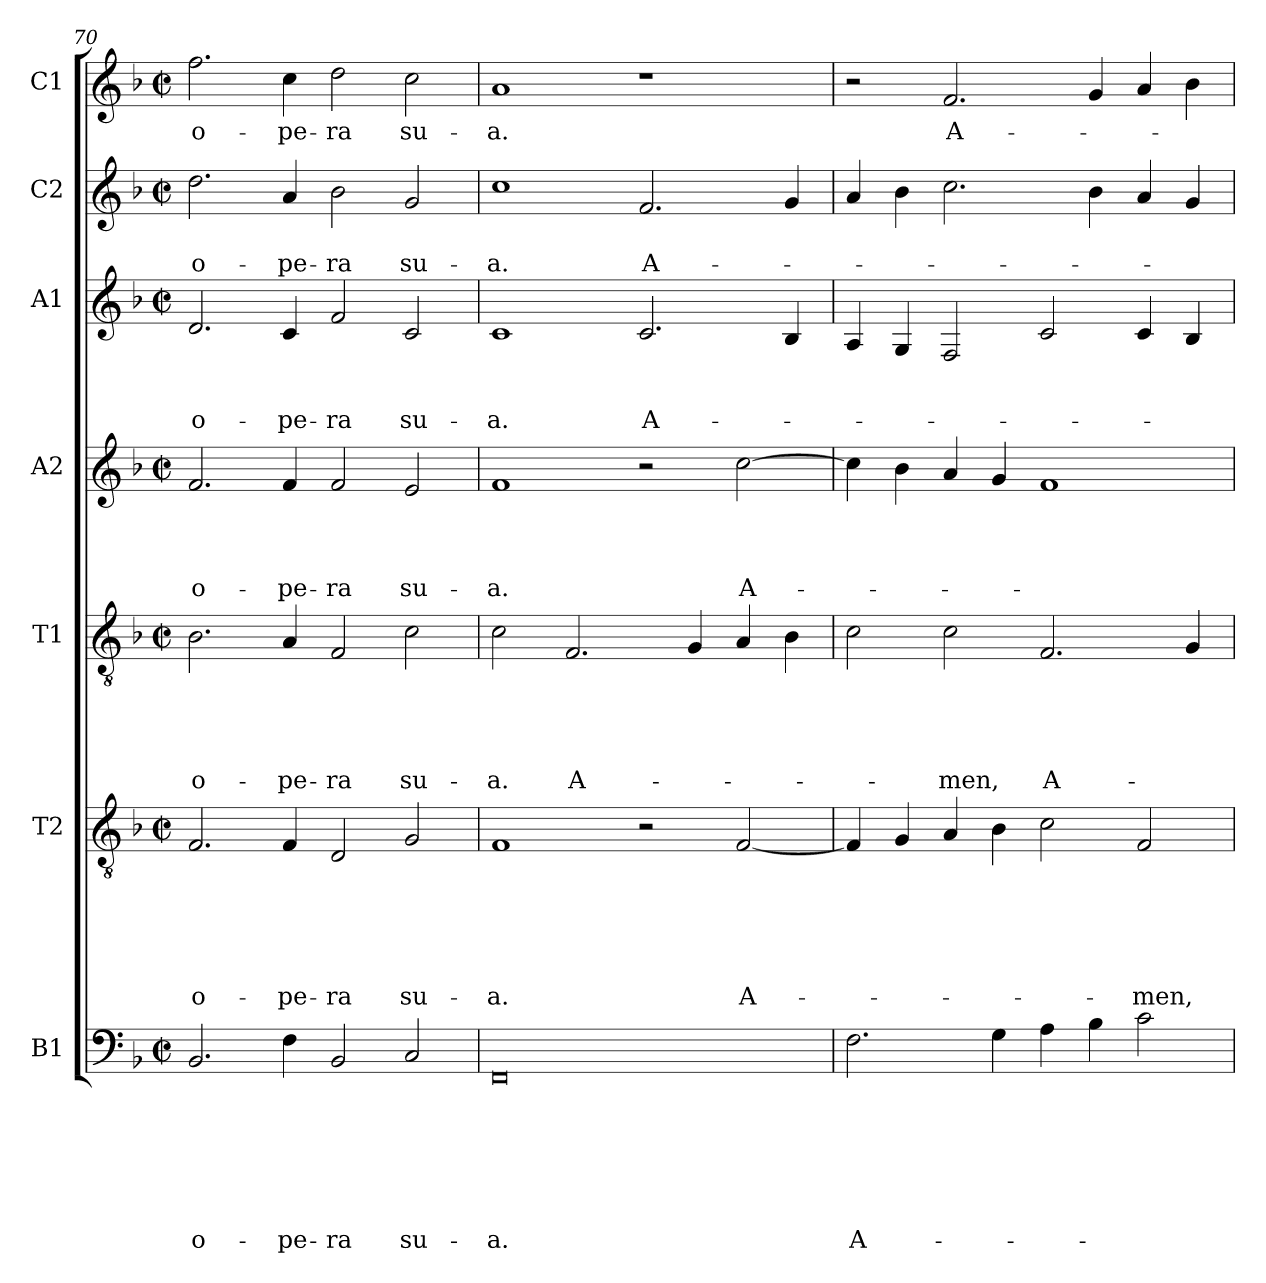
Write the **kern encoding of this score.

**kern	**text	**text	**text	**text	**text	**text	**text	**kern	**text	**text	**text	**text	**text	**text	**kern	**text	**text	**text	**text	**text	**kern	**text	**text	**text	**text	**kern	**text	**text	**text	**kern	**text	**text	**kern	**text
*part7	*part7	*part7	*part7	*part7	*part7	*part7	*part7	*part6	*part6	*part6	*part6	*part6	*part6	*part6	*part5	*part5	*part5	*part5	*part5	*part5	*part4	*part4	*part4	*part4	*part4	*part3	*part3	*part3	*part3	*part2	*part2	*part2	*part1	*part1
*staff7	*staff7	*staff7	*staff7	*staff7	*staff7	*staff7	*staff7	*staff6	*staff6	*staff6	*staff6	*staff6	*staff6	*staff6	*staff5	*staff5	*staff5	*staff5	*staff5	*staff5	*staff4	*staff4	*staff4	*staff4	*staff4	*staff3	*staff3	*staff3	*staff3	*staff2	*staff2	*staff2	*staff1	*staff1
*I"B1	*	*	*	*	*	*	*	*I"T2	*	*	*	*	*	*	*I"T1	*	*	*	*	*	*I"A2	*	*	*	*	*I"A1	*	*	*	*I"C2	*	*	*I"C1	*
*clefF4	*	*	*	*	*	*	*	*clefGv2	*	*	*	*	*	*	*clefGv2	*	*	*	*	*	*clefG2	*	*	*	*	*clefG2	*	*	*	*clefG2	*	*	*clefG2	*
*k[b-]	*	*	*	*	*	*	*	*k[b-]	*	*	*	*	*	*	*k[b-]	*	*	*	*	*	*k[b-]	*	*	*	*	*k[b-]	*	*	*	*k[b-]	*	*	*k[b-]	*
*F:	*	*	*	*	*	*	*	*F:	*	*	*	*	*	*	*F:	*	*	*	*	*	*F:	*	*	*	*	*F:	*	*	*	*F:	*	*	*F:	*
*M2/2	*	*	*	*	*	*	*	*M2/2	*	*	*	*	*	*	*M2/2	*	*	*	*	*	*M2/2	*	*	*	*	*M2/2	*	*	*	*M2/2	*	*	*M2/2	*
*met(c|)	*	*	*	*	*	*	*	*met(c|)	*	*	*	*	*	*	*met(c|)	*	*	*	*	*	*met(c|)	*	*	*	*	*met(c|)	*	*	*	*met(c|)	*	*	*met(c|)	*
=70	=70	=70	=70	=70	=70	=70	=70	=70	=70	=70	=70	=70	=70	=70	=70	=70	=70	=70	=70	=70	=70	=70	=70	=70	=70	=70	=70	=70	=70	=70	=70	=70	=70	=70
!	!	!	!	!	!	!	!LO:LY:b	!	!	!	!	!	!	!LO:LY:b	!	!	!	!	!	!LO:LY:b	!	!	!	!	!LO:LY:b	!	!	!	!LO:LY:b	!	!	!LO:LY:b	!	!LO:LY:b
2.BB-/	.	.	.	.	.	.	o-	2.F/	.	.	.	.	.	o-	2.B-\	.	.	.	.	o-	2.f/	.	.	.	o-	2.d/	.	.	o-	2.dd\	.	o-	2.ff\	o-
!	!	!	!	!	!	!	!LO:LY:b	!	!	!	!	!	!	!LO:LY:b	!	!	!	!	!	!LO:LY:b	!	!	!	!	!LO:LY:b	!	!	!	!LO:LY:b	!	!	!LO:LY:b	!	!LO:LY:b
4F\	.	.	.	.	.	.	-pe-	4F/	.	.	.	.	.	-pe-	4A/	.	.	.	.	-pe-	4f/	.	.	.	-pe-	4c/	.	.	-pe-	4a/	.	-pe-	4cc\	-pe-
!	!	!	!	!	!	!	!LO:LY:b	!	!	!	!	!	!	!LO:LY:b	!	!	!	!	!	!LO:LY:b	!	!	!	!	!LO:LY:b	!	!	!	!LO:LY:b	!	!	!LO:LY:b	!	!LO:LY:b
2BB-/	.	.	.	.	.	.	-ra	2D/	.	.	.	.	.	-ra	2F/	.	.	.	.	-ra	2f/	.	.	.	-ra	2f/	.	.	-ra	2b-\	.	-ra	2dd\	-ra
!	!	!	!	!	!	!	!LO:LY:b	!	!	!	!	!	!	!LO:LY:b	!	!	!	!	!	!LO:LY:b	!	!	!	!	!LO:LY:b	!	!	!	!LO:LY:b	!	!	!LO:LY:b	!	!LO:LY:b
2C/	.	.	.	.	.	.	su-	2G/	.	.	.	.	.	su-	2c\	.	.	.	.	su-	2e/	.	.	.	su-	2c/	.	.	su-	2g/	.	su-	2cc\	su-
=71	=71	=71	=71	=71	=71	=71	=71	=71	=71	=71	=71	=71	=71	=71	=71	=71	=71	=71	=71	=71	=71	=71	=71	=71	=71	=71	=71	=71	=71	=71	=71	=71	=71	=71
!	!	!	!	!	!	!	!LO:LY:b	!	!	!	!	!	!	!LO:LY:b	!	!	!	!	!	!LO:LY:b	!	!	!	!	!LO:LY:b	!	!	!	!LO:LY:b	!	!	!LO:LY:b	!	!LO:LY:b
0FF	.	.	.	.	.	.	-a.	1F	.	.	.	.	.	-a.	2c\	.	.	.	.	-a.	1f	.	.	.	-a.	1c	.	.	-a.	1cc	.	-a.	1a	-a.
!	!	!	!	!	!	!	!	!	!	!	!	!	!	!	!	!	!	!	!	!LO:LY:b	!	!	!	!	!	!	!	!	!	!	!	!	!	!
.	.	.	.	.	.	.	.	.	.	.	.	.	.	.	2.F/	.	.	.	.	A-	.	.	.	.	.	.	.	.	.	.	.	.	.	.
!	!	!	!	!	!	!	!	!	!	!	!	!	!	!	!	!	!	!	!	!	!	!	!	!	!	!	!	!	!LO:LY:b	!	!	!LO:LY:b	!	!
.	.	.	.	.	.	.	.	2r	.	.	.	.	.	.	.	.	.	.	.	.	2r	.	.	.	.	2.c/	.	.	A-	2.f/	.	A-	1r	.
.	.	.	.	.	.	.	.	.	.	.	.	.	.	.	4G/	.	.	.	.	.	.	.	.	.	.	.	.	.	.	.	.	.	.	.
!	!	!	!	!	!	!	!	!	!	!	!	!	!	!LO:LY:b	!	!	!	!	!	!	!	!	!	!	!LO:LY:b	!	!	!	!	!	!	!	!	!
.	.	.	.	.	.	.	.	[2F/	.	.	.	.	.	A-	4A/	.	.	.	.	.	[2cc\	.	.	.	A-	.	.	.	.	.	.	.	.	.
.	.	.	.	.	.	.	.	.	.	.	.	.	.	.	4B-\	.	.	.	.	.	.	.	.	.	.	4B-/	.	.	.	4g/	.	.	.	.
=72	=72	=72	=72	=72	=72	=72	=72	=72	=72	=72	=72	=72	=72	=72	=72	=72	=72	=72	=72	=72	=72	=72	=72	=72	=72	=72	=72	=72	=72	=72	=72	=72	=72	=72
!	!	!	!	!	!	!	!LO:LY:b	!	!	!	!	!	!	!	!	!	!	!	!	!	!	!	!	!	!	!	!	!	!	!	!	!	!	!
2.F\	.	.	.	.	.	.	A-	4F/]	.	.	.	.	.	.	2c\	.	.	.	.	.	4cc\]	.	.	.	.	4A/	.	.	.	4a/	.	.	2r	.
.	.	.	.	.	.	.	.	4G/	.	.	.	.	.	.	.	.	.	.	.	.	4b-\	.	.	.	.	4G/	.	.	.	4b-\	.	.	.	.
!	!	!	!	!	!	!	!	!	!	!	!	!	!	!	!	!	!	!	!	!LO:LY:b	!	!	!	!	!	!	!	!	!	!	!	!	!	!LO:LY:b
.	.	.	.	.	.	.	.	4A/	.	.	.	.	.	.	2c\	.	.	.	.	-men,	4a/	.	.	.	.	2F/	.	.	.	2.cc\	.	.	2.f/	A-
4G\	.	.	.	.	.	.	.	4B-\	.	.	.	.	.	.	.	.	.	.	.	.	4g/	.	.	.	.	.	.	.	.	.	.	.	.	.
!	!	!	!	!	!	!	!	!	!	!	!	!	!	!	!	!	!	!	!	!LO:LY:b	!	!	!	!	!	!	!	!	!	!	!	!	!	!
4A\	.	.	.	.	.	.	.	2c\	.	.	.	.	.	.	2.F/	.	.	.	.	A-	1f	.	.	.	.	2c/	.	.	.	.	.	.	.	.
4B-\	.	.	.	.	.	.	.	.	.	.	.	.	.	.	.	.	.	.	.	.	.	.	.	.	.	.	.	.	.	4b-\	.	.	4g/	.
!	!	!	!	!	!	!	!	!	!	!	!	!	!	!LO:LY:b	!	!	!	!	!	!	!	!	!	!	!	!	!	!	!	!	!	!	!	!
2c\	.	.	.	.	.	.	.	2F/	.	.	.	.	.	-men,	.	.	.	.	.	.	.	.	.	.	.	4c/	.	.	.	4a/	.	.	4a/	.
.	.	.	.	.	.	.	.	.	.	.	.	.	.	.	4G/	.	.	.	.	.	.	.	.	.	.	4B-/	.	.	.	4g/	.	.	4b-\	.
=	=	=	=	=	=	=	=	=	=	=	=	=	=	=	=	=	=	=	=	=	=	=	=	=	=	=	=	=	=	=	=	=	=	=
*-	*-	*-	*-	*-	*-	*-	*-	*-	*-	*-	*-	*-	*-	*-	*-	*-	*-	*-	*-	*-	*-	*-	*-	*-	*-	*-	*-	*-	*-	*-	*-	*-	*-	*-
